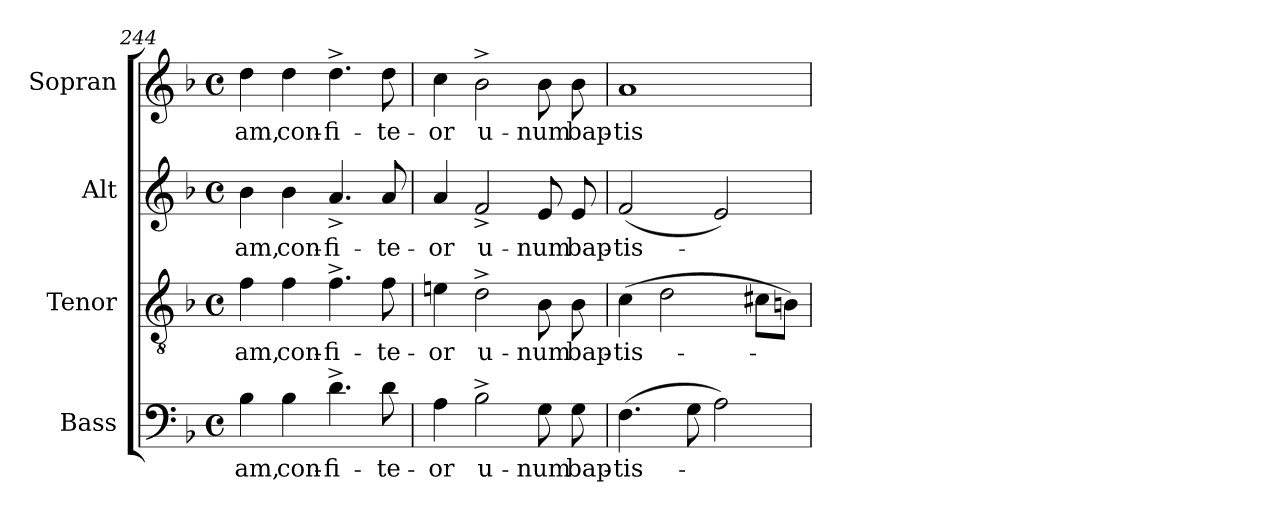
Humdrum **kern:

**kern	**text	**kern	**text	**kern	**text	**kern	**text
*part4	*part4	*part3	*part3	*part2	*part2	*part1	*part1
*staff4	*staff4	*staff3	*staff3	*staff2	*staff2	*staff1	*staff1
*I"Bass	*	*I"Tenor	*	*I"Alt	*	*I"Sopran	*
*I'B.	*	*I'T.	*	*I'A.	*	*I'S.	*
!!LO:PB:g=z
*clefF4	*	*clefGv2	*	*clefG2	*	*clefG2	*
*k[b-]	*	*k[b-]	*	*k[b-]	*	*k[b-]	*
*F:	*	*F:	*	*F:	*	*F:	*
*M4/4	*	*M4/4	*	*M4/4	*	*M4/4	*
*met(c)	*	*met(c)	*	*met(c)	*	*met(c)	*
=244	=244	=244	=244	=244	=244	=244	=244
!	!LO:LY:b	!	!LO:LY:b	!	!LO:LY:b	!	!LO:LY:b
4B-\	-am,	4f\	-am,	4b-\	-am,	4dd\	-am,
!	!LO:LY:b	!	!LO:LY:b	!	!LO:LY:b	!	!LO:LY:b
4B-\	con-	4f\	con-	4b-\	con-	4dd\	con-
!	!LO:LY:b	!	!LO:LY:b	!	!LO:LY:b	!	!LO:LY:b
4.d^>\	-fi-	4.f^>\	-fi-	4.a^>/	-fi-	4.dd^>\	-fi-
!	!LO:LY:b	!	!LO:LY:b	!	!LO:LY:b	!	!LO:LY:b
8d\	-te-	8f\	-te-	8a/	-te-	8dd\	-te-
=245	=245	=245	=245	=245	=245	=245	=245
!	!LO:LY:b	!	!LO:LY:b	!	!LO:LY:b	!	!LO:LY:b
4A\	-or	4en\	-or	4a/	-or	4cc\	-or
!	!LO:LY:b	!	!LO:LY:b	!	!LO:LY:b	!	!LO:LY:b
2B-^>\	u-	2d^>\	u-	2f^>/	u-	2b-^>\	u-
!	!LO:LY:b	!	!LO:LY:b	!	!LO:LY:b	!	!LO:LY:b
8G\	-num	8B-\	-num	8e/	-num	8b-\	-num
!	!LO:LY:b	!	!LO:LY:b	!	!LO:LY:b	!	!LO:LY:b
8G\	bap-	8B-\	bap-	8e/	bap-	8b-\	bap-
=246	=246	=246	=246	=246	=246	=246	=246
!	!LO:LY:b	!	!LO:LY:b	!	!LO:LY:b	!	!LO:LY:b
(>4.F\	-tis-	(>4c\	-tis-	(<2f/	-tis-	1a	-tis-
.	.	2d\	.	.	.	.	.
8G\	.	.	.	.	.	.	.
2A\)	.	.	.	2e/)	.	.	.
.	.	8c#X\L	.	.	.	.	.
.	.	8Bn\J)	.	.	.	.	.
=	=	=	=	=	=	=	=
*-	*-	*-	*-	*-	*-	*-	*-
